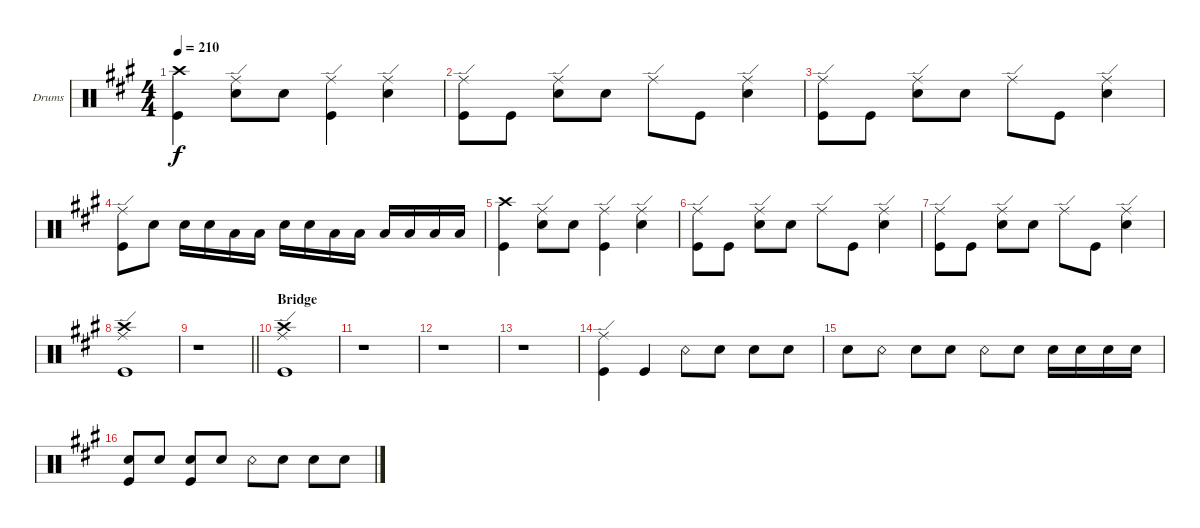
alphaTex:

\defaultSystemsLayout 4
\bracketExtendMode groupsimilarinstruments
\firstSystemTrackNameOrientation horizontal
\otherSystemsTrackNameOrientation horizontal
\track ("Drums" "Drums") {instrument percussion}
\staff {score}
\articulation defaults
\ts (4 4)
\tempo 210
\clef neutral
\ks a
("Kick (hit)" "Crash high (hit)").4{dy f} ("Ride (edge)" "Snare (hit) 2").8 "Snare (hit) 2".8 ("Kick (hit)" "Ride (edge)").4 ("Ride (edge)" "Snare (hit) 2").4 |
("Kick (hit)" "Ride (edge)").8 "Kick (hit)".8 ("Snare (hit) 2" "Ride (edge)").8 "Snare (hit) 2".8 "Ride (edge)".8 "Kick (hit)".8 ("Snare (hit) 2" "Ride (edge)").4 |
("Kick (hit)" "Ride (edge)").8 "Kick (hit)".8 ("Ride (edge)" "Snare (hit) 2").8 "Snare (hit) 2".8 "Ride (edge)".8 "Kick (hit)".8 ("Snare (hit) 2" "Ride (edge)").4 |
("Kick (hit)" "Ride (edge)").8 "Snare (hit) 2".8 "Snare (hit) 2".16 "Snare (hit) 2".16 "Low Tom (hit)".16 "Low Tom (hit)".16 "Snare (hit) 2".16 "Snare (hit) 2".16 "Low Tom (hit)".16 "Low Tom (hit)".16 "Low Tom (hit)".16 "Low Tom (hit)".16 "Low Tom (hit)".16 "Low Tom (hit)".16 |
("Kick (hit)" "Crash high (hit)").4 ("Ride (edge)" "Snare (hit) 2").8 "Snare (hit) 2".8 ("Kick (hit)" "Ride (edge)").4 ("Ride (edge)" "Snare (hit) 2").4 |
("Kick (hit)" "Ride (edge)").8 "Kick (hit)".8 ("Snare (hit) 2" "Ride (edge)").8 "Snare (hit) 2".8 "Ride (edge)".8 "Kick (hit)".8 ("Snare (hit) 2" "Ride (edge)").4 |
("Kick (hit)" "Ride (edge)").8 "Kick (hit)".8 ("Ride (edge)" "Snare (hit) 2").8 "Snare (hit) 2".8 "Ride (edge)".8 "Kick (hit)".8 ("Snare (hit) 2" "Ride (edge)").4 |
("Kick (hit)" "Crash high (hit)" "Ride (edge)").1 |
\barLineRight lightlight
r.1 |
\section ("" "Bridge")
("Kick (hit)" "Crash high (hit)" "Ride (edge)").1 |
r.1 |
r.1 |
r.1 |
("Kick (hit)" "Ride (edge)").4 "Kick (hit)".4 "Snare (rim shot)".8 "Snare (hit) 2".8 "Snare (hit) 2".8 "Snare (hit) 2".8 |
"Snare (hit) 2".8 "Snare (rim shot)".8 "Snare (hit) 2".8 "Snare (hit) 2".8 "Snare (rim shot)".8 "Snare (hit) 2".8 "Snare (hit) 2".16 "Snare (hit) 2".16 "Snare (hit) 2".16 "Snare (hit) 2".16 |
("Snare (hit) 2" "Kick (hit)").8 "Snare (hit) 2".8 ("Snare (hit) 2" "Kick (hit)").8 "Snare (hit) 2".8 "Snare (rim shot)".8 "Snare (hit) 2".8 "Snare (hit) 2".8 "Snare (hit) 2".8
